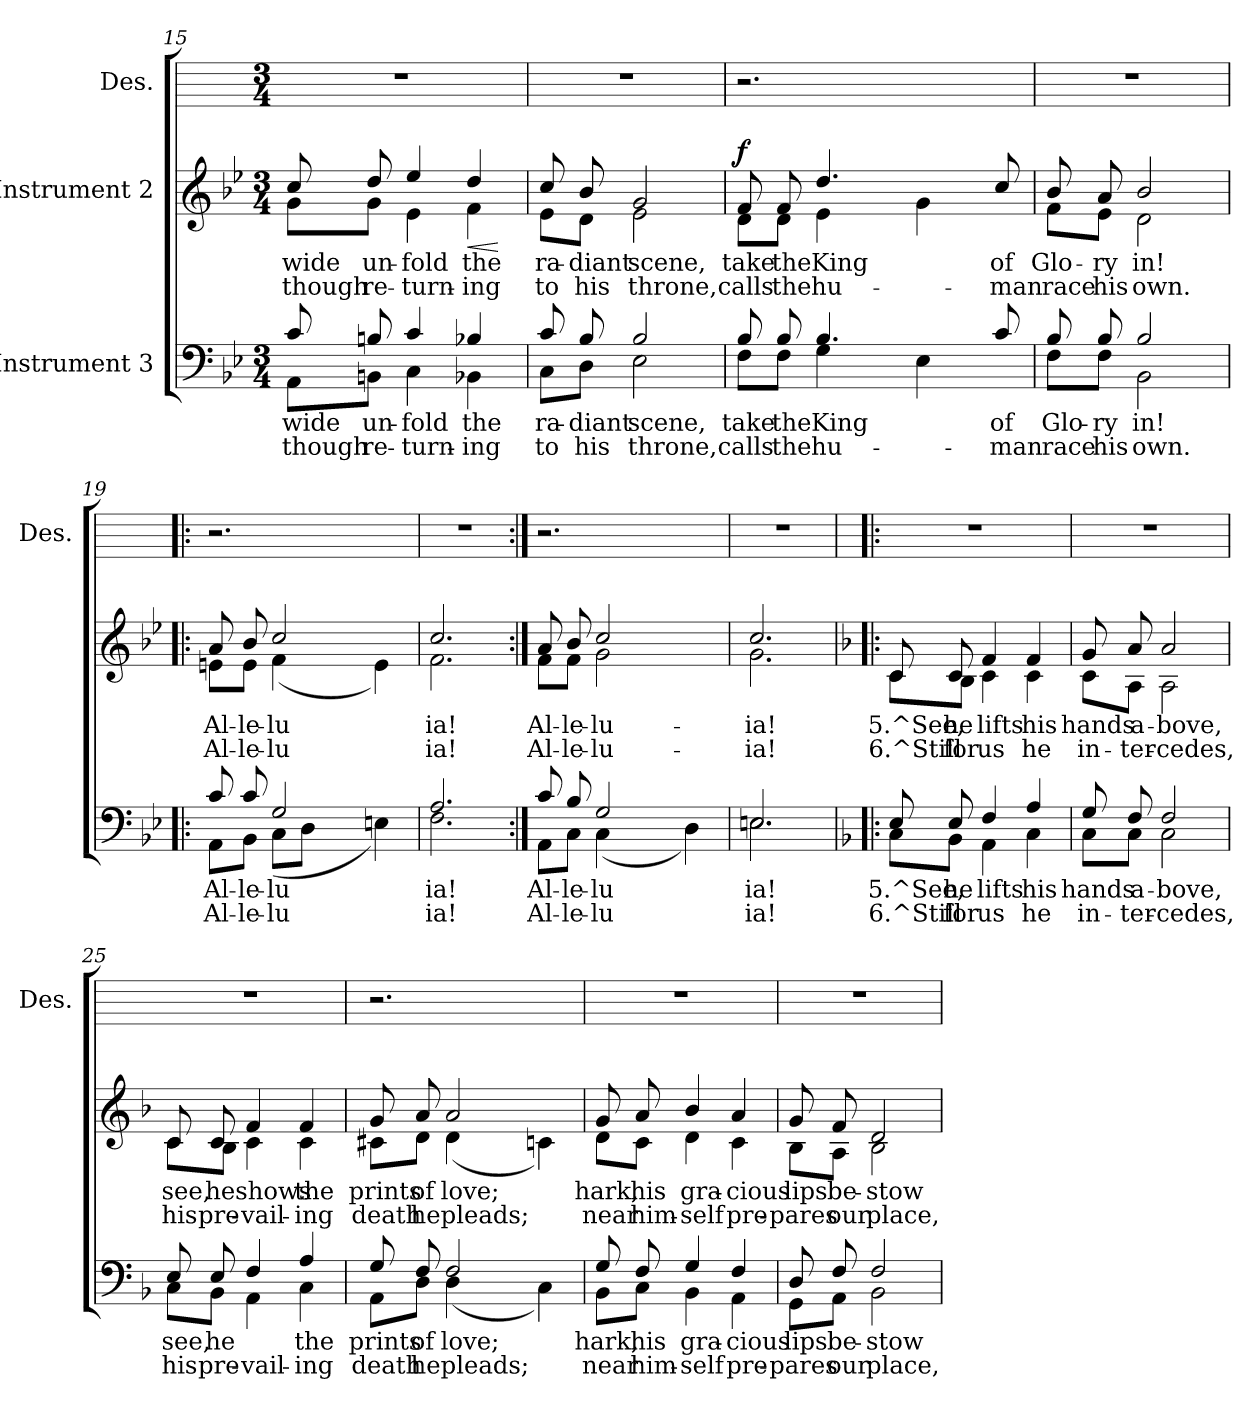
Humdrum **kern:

**kern	**text	**text	**kern	**text	**text	**dynam	**kern
*part3	*part3	*part3	*part2	*part2	*part2	*part2	*part1
*staff3	*staff3	*staff3	*staff2	*staff2	*staff2	*staff2	*staff1
*I"Instrument 3	*	*	*I"Instrument 2	*	*	*	*I"Des.
*	*	*	*	*	*	*	*I'Des.
!!LO:LB:g=z
*clefF4	*	*	*clefG2	*	*	*	*
*k[b-e-]	*	*	*k[b-e-]	*	*	*	*k[]
*B-:	*	*	*B-:	*	*	*	*C:
*M3/4	*	*	*M3/4	*	*	*	*M3/4
=15	=15	=15	=15	=15	=15	=15	=15
*^	*	*	*	*	*	*	*
!	!	!	!	!LO:TX:a:t=1 5	!	!	!	!
!	!	!LO:LY:a:rj	!LO:LY:a:rj	!	!LO:LY:b:rj	!LO:LY:b:rj	!	!
*	*	*	*	*^	*	*	*	*
8c/L	8AA\L	wide	though	8cc/L	8g\L	wide	though	.	2.r
!	!	!LO:LY:a:rj	!LO:LY:a:rj	!	!	!LO:LY:b:rj	!LO:LY:b:rj	!	!
8Bn/	8BBn\J	un-	-re-	8dd/	8g\J	un-	-re-	.	.
!	!	!LO:LY:a:rj	!LO:LY:a:rj	!	!	!LO:LY:b:rj	!LO:LY:b:rj	!	!
4c/	4C\	-fold	turn-	4ee-/	4e-\	-fold	turn-	.	.
!	!	!LO:LY:a:rj	!LO:LY:a:rj	!	!	!LO:LY:b:rj	!LO:LY:b:rj	!LO:HP:b	!
4B-X/	4BB-X\	-the	ing	4dd/	4f\	-the	ing	<	.
*v	*v	*	*	*	*	*	*	*	*
*	*	*	*v	*v	*	*	*	*
.	.	.	.	.	.	[	.
=16	=16	=16	=16	=16	=16	=16	=16
*^	*	*	*	*	*	*	*
!	!	!LO:LY:a:rj	!LO:LY:a:rj	!	!LO:LY:b:rj	!LO:LY:b:rj	!	!
*	*	*	*	*^	*	*	*	*
8c/L	8C\L	ra-	-to	8cc/L	8e-\L	ra-	-to	.	2.r
!	!	!LO:LY:a:rj	!LO:LY:a:rj	!	!	!LO:LY:b:rj	!LO:LY:b:rj	!	!
8B-/	8D\J	diant	his	8b-/	8d\J	diant	his	.	.
!	!	!LO:LY:a:rj	!LO:LY:a:rj	!	!	!LO:LY:b:rj	!LO:LY:b:rj	!	!
2B-/	2E-\	scene,	throne,	2g/	2e-\	scene,	throne,	.	.
=17	=17	=17	=17	=17	=17	=17	=17	=17	=17
!	!	!LO:LY:a:rj	!LO:LY:a:rj	!	!	!LO:LY:b:rj	!LO:LY:b:rj	!LO:DY:a	!
8B-/L	8F\L	take	calls	8f/L	8d\L	take	calls	f	2.r
!	!	!LO:LY:a:rj	!LO:LY:a:rj	!	!	!LO:LY:b:rj	!LO:LY:b:rj	!	!
8B-/	8F\J	the	the	8f/	8d\J	the	the	.	.
!	!	!LO:LY:a:rj	!LO:LY:a:rj	!	!	!LO:LY:b:rj	!LO:LY:b:rj	!	!
4.B-/	4G\	King	hu-	4.dd/	4e-\	King	hu-	.	.
.	2ryy	.	.	.	2ryy	.	.	.	.
4E-\	.	.	.	4g\	.	.	.	.	.
.	.	.	.	.	.	.	.	.	4ryy
!	!	!LO:LY:a:rj	!LO:LY:a:rj	!	!	!LO:LY:b:rj	!LO:LY:b:rj	!	!
8c/	.	-of	man	8cc/	.	-of	man	.	.
=18	=18	=18	=18	=18	=18	=18	=18	=18	=18
!	!	!LO:LY:a:rj	!LO:LY:a:rj	!	!	!LO:LY:b:rj	!LO:LY:b:rj	!	!
8B-/L	8F\L	Glo-	-race	8b-/L	8f\L	Glo-	-race	.	2.r
!	!	!LO:LY:a:rj	!LO:LY:a:rj	!	!	!LO:LY:b:rj	!LO:LY:b:rj	!	!
8B-/	8F\J	ry	his	8a/	8e-\J	ry	his	.	.
!	!	!LO:LY:a:rj	!LO:LY:a:rj	!	!	!LO:LY:b:rj	!LO:LY:b:rj	!	!
2B-/	2BB-\	in!	own.	2b-/	2d\	in!	own.	.	.
!!LO:LB:g=z
=19!|:	=19!|:	=19!|:	=19!|:	=19!|:	=19!|:	=19!|:	=19!|:	=19!|:	=19!|:
!	!	!LO:LY:a:rj	!LO:LY:a:rj	!	!	!LO:LY:b:rj	!LO:LY:b:rj	!	!
8c/L	8AA\L	Al-	-Al-	8a/L	8en\L	Al-	-Al-	.	2.r
!	!	!LO:LY:a:rj	!LO:LY:a:rj	!	!	!LO:LY:b:rj	!LO:LY:b:rj	!	!
8c/	8BB-\J	-le-	-le-	8b-/	8e\J	-le-	-le-	.	.
!	!	!LO:LY:a:rj	!LO:LY:a:rj	!	!	!LO:LY:b:rj	!LO:LY:b:rj	!	!
2G/	(<8C\L	-lu-	-lu-	2cc/	(<4f\	-lu-	-lu-	.	.
!	!	!LO:LY:a:rj	!LO:LY:a:rj	!	!	!	!	!	!
.	8D\J	--	-	.	.	.	.	.	.
.	2ryy	.	.	.	2ryy	.	.	.	.
!	!	!LO:LY:a:rj	!LO:LY:a:rj	!	!	!LO:LY:b:rj	!LO:LY:b:rj	!	!
4En\)	.	-	-	4e\)	.	--	-	.	4ryy
=20	=20	=20	=20	=20	=20	=20	=20	=20	=20
!	!	!LO:LY:a:rj	!LO:LY:a:rj	!	!	!LO:LY:b:rj	!LO:LY:b:rj	!	!
2.A/	2.F\	ia!	ia!	2.cc/	2.f\	ia!	ia!	.	2.r
=21:|!	=21:|!	=21:|!	=21:|!	=21:|!	=21:|!	=21:|!	=21:|!	=21:|!	=21:|!
!	!	!LO:LY:a:rj	!LO:LY:a:rj	!	!	!LO:LY:b:rj	!LO:LY:b:rj	!	!
8c/L	8AA\L	Al-	-Al-	8a/L	8f\L	Al-	-Al-	.	2.r
!	!	!LO:LY:a:rj	!LO:LY:a:rj	!	!	!LO:LY:b:rj	!LO:LY:b:rj	!	!
8B-/	8C\J	-le-	-le-	8b-/	8f\J	-le-	-le-	.	.
!	!	!LO:LY:a:rj	!LO:LY:a:rj	!	!	!LO:LY:b:rj	!LO:LY:b:rj	!	!
2G/	(<4C\	-lu-	-lu-	2cc/	2g\	-lu-	-lu-	.	.
.	2ryy	.	.	.	.	.	.	.	.
!	!	!LO:LY:a:rj	!LO:LY:a:rj	!	!	!	!	!	!
4D\)	.	--	-	4ryy	4ryy	.	.	.	4ryy
=22	=22	=22	=22	=22	=22	=22	=22	=22	=22
!	!	!LO:LY:a:rj	!LO:LY:a:rj	!	!	!LO:LY:b:rj	!LO:LY:b:rj	!	!
2.En/	2.E\	ia!	ia!	2.cc/	2.g\	-ia!	ia!	.	2.r
!!LO:PB:g=z
=23!|:	=23!|:	=23!|:	=23!|:	=23!|:	=23!|:	=23!|:	=23!|:	=23!|:	=23!|:
*k[b-]	*	*	*	*k[b-]	*	*	*	*	*
*F:	*	*	*	*F:	*	*	*	*	*
!	!	!LO:LY:a:rj	!LO:LY:a:rj	!	!	!LO:LY:b:rj	!LO:LY:b:rj	!	!
8E/L	8C\L	5.^See,	6.^Still	8c/L	8c\L	5.^See,	6.^Still	.	2.r
!	!	!LO:LY:a:rj	!LO:LY:a:rj	!	!	!LO:LY:b:rj	!LO:LY:b:rj	!	!
8E/	8BB-\J	he	for	8c/	8B-\J	he	for	.	.
!	!	!LO:LY:a:rj	!LO:LY:a:rj	!	!	!LO:LY:b:rj	!LO:LY:b:rj	!	!
4F/	4AA\	lifts	us	4f/	4c\	lifts	us	.	.
!	!	!LO:LY:a:rj	!LO:LY:a:rj	!	!	!LO:LY:b:rj	!LO:LY:b:rj	!	!
4A/	4C\	his	he	4f/	4c\	his	he	.	.
=24	=24	=24	=24	=24	=24	=24	=24	=24	=24
!	!	!LO:LY:a:rj	!LO:LY:a:rj	!	!	!LO:LY:b:rj	!LO:LY:b:rj	!	!
8G/L	8C\L	hands	in-	8g/L	8c\L	hands	in-	.	2.r
!	!	!LO:LY:a:rj	!LO:LY:a:rj	!	!	!LO:LY:b:rj	!LO:LY:b:rj	!	!
8F/	8C\J	-a-	-ter-	8a/	8A\J	-a-	-ter-	.	.
!	!	!LO:LY:a:rj	!LO:LY:a:rj	!	!	!LO:LY:b:rj	!LO:LY:b:rj	!	!
2F/	2C\	-bove,	cedes,	2a/	2A\	-bove,	cedes,	.	.
=25	=25	=25	=25	=25	=25	=25	=25	=25	=25
!	!	!LO:LY:a:rj	!LO:LY:a:rj	!	!	!LO:LY:b:rj	!LO:LY:b:rj	!	!
8E/L	8C\L	see,	his	8c/L	8c\L	see,	his	.	2.r
!	!	!LO:LY:a:rj	!LO:LY:a:rj	!	!	!LO:LY:b:rj	!LO:LY:b:rj	!	!
8E/	8BB-\J	he	pre-	8c/	8B-\J	heshows	pre-	.	.
!	!	!LO:LY:a:rj	!LO:LY:a:rj	!	!	!LO:LY:b:rj	!LO:LY:b:rj	!	!
4F/	4AA\	--	-vail-	4f/	4c\	-	vail-	.	.
!	!	!LO:LY:a:rj	!LO:LY:a:rj	!	!	!LO:LY:b:rj	!LO:LY:b:rj	!	!
4A/	4C\	-the	ing	4f/	4c\	-the	ing	.	.
=26	=26	=26	=26	=26	=26	=26	=26	=26	=26
!	!	!LO:LY:a:rj	!LO:LY:a:rj	!	!	!LO:LY:b:rj	!LO:LY:b:rj	!	!
8G/L	8AA\L	prints	death	8g/L	8c#X\L	prints	death	.	2.r
!	!	!LO:LY:a:rj	!LO:LY:a:rj	!	!	!LO:LY:b:rj	!LO:LY:b:rj	!	!
8F/	8D\J	of	he	8a/	8d\J	of	he	.	.
!	!	!LO:LY:a:rj	!LO:LY:a:rj	!	!	!LO:LY:b:rj	!LO:LY:b:rj	!	!
2F/	(<4D\	love;	pleads;	2a/	(<4d\	love;	pleads;	.	.
.	2ryy	.	.	.	2ryy	.	.	.	.
!	!	!LO:LY:a:rj	!LO:LY:a:rj	!	!	!LO:LY:b:rj	!LO:LY:b:rj	!	!
4C\)	.	.	.	4cn\)	.	.	.	.	4ryy
!!LO:LB:g=z
=27	=27	=27	=27	=27	=27	=27	=27	=27	=27
!	!	!LO:LY:a:rj	!LO:LY:a:rj	!	!	!LO:LY:b:rj	!LO:LY:b:rj	!	!
8G/L	8BB-\L	hark,	near	8g/L	8d\L	hark,	near	.	2.r
!	!	!LO:LY:a:rj	!LO:LY:a:rj	!	!	!LO:LY:b:rj	!LO:LY:b:rj	!	!
8F/	8C\J	his	him-	8a/	8c\J	his	him-	.	.
!	!	!LO:LY:a:rj	!LO:LY:a:rj	!	!	!LO:LY:b:rj	!LO:LY:b:rj	!	!
4G/	4BB-\	-gra-	-self	4b-/	4d\	-gra-	-self	.	.
!	!	!LO:LY:a:rj	!LO:LY:a:rj	!	!	!LO:LY:b:rj	!LO:LY:b:rj	!	!
4F/	4AA\	cious	pre-	4a/	4c\	cious	pre-	.	.
=28	=28	=28	=28	=28	=28	=28	=28	=28	=28
!	!	!LO:LY:a:rj	!LO:LY:a:rj	!	!	!LO:LY:b:rj	!LO:LY:b:rj	!	!
8D/L	8GG\L	-lips	pares	8g/L	8B-\L	-lips	pares	.	2.r
!	!	!LO:LY:a:rj	!LO:LY:a:rj	!	!	!LO:LY:b:rj	!LO:LY:b:rj	!	!
8F/	8AA\J	be-	-our	8f/	8A\J	be-	-our	.	.
!	!	!LO:LY:a:rj	!LO:LY:a:rj	!	!	!LO:LY:b:rj	!LO:LY:b:rj	!	!
2F/	2BB-\	stow	place,	2d/	2B-\	stow	place,	.	.
*v	*v	*	*	*	*	*	*	*	*
*	*	*	*v	*v	*	*	*	*
=	=	=	=	=	=	=	=
*-	*-	*-	*-	*-	*-	*-	*-
